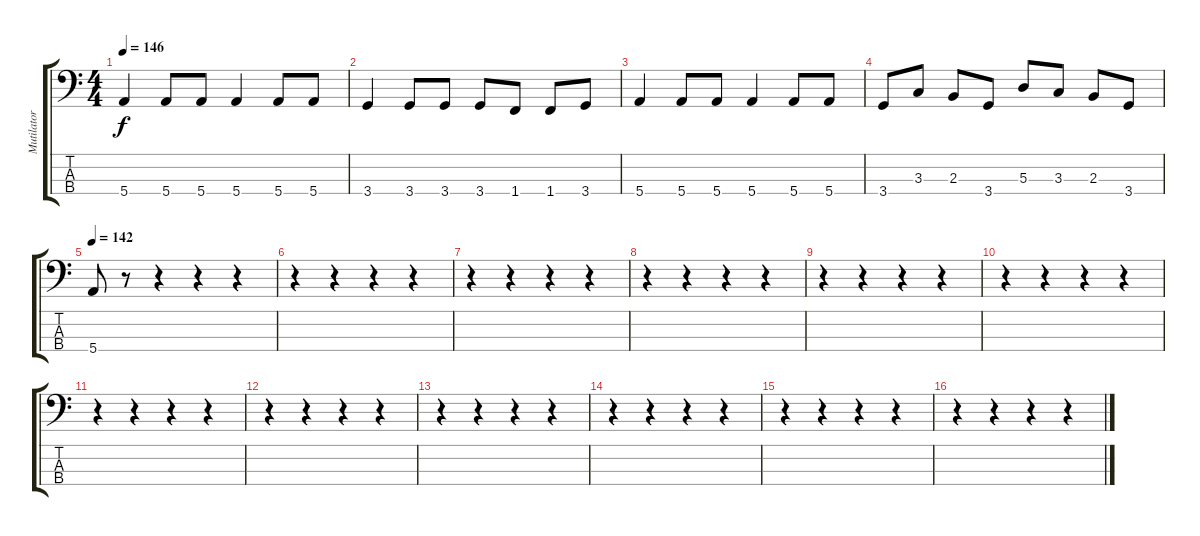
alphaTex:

\track ("Mutilator" "Mutilator") {instrument electricbassfinger}
\staff {score tabs}
\tuning (G2 D2 A1 E1) {hide}
\ts (4 4)
\tempo 146
\clef f4
\ks c
5.4.4{dy f volume 5} 5.4.8 5.4.8 5.4.4 5.4.8 5.4.8 |
3.4.4 3.4.8 3.4.8 3.4.8 1.4.8 1.4.8 3.4.8 |
5.4.4 5.4.8 5.4.8 5.4.4 5.4.8 5.4.8 |
3.4.8 3.3.8 2.3.8 3.4.8 5.3.8 3.3.8 2.3.8 3.4.8 |
\tempo 142
5.4.8 r.8 r.4 r.4 r.4 |
r.4 r.4 r.4 r.4 |
r.4 r.4 r.4 r.4 |
r.4 r.4 r.4 r.4 |
r.4{volume 13} r.4 r.4 r.4 |
r.4 r.4 r.4 r.4 |
r.4 r.4 r.4 r.4 |
r.4 r.4 r.4 r.4 |
r.4 r.4 r.4 r.4 |
r.4 r.4 r.4 r.4 |
r.4 r.4 r.4 r.4 |
r.4 r.4 r.4 r.4
